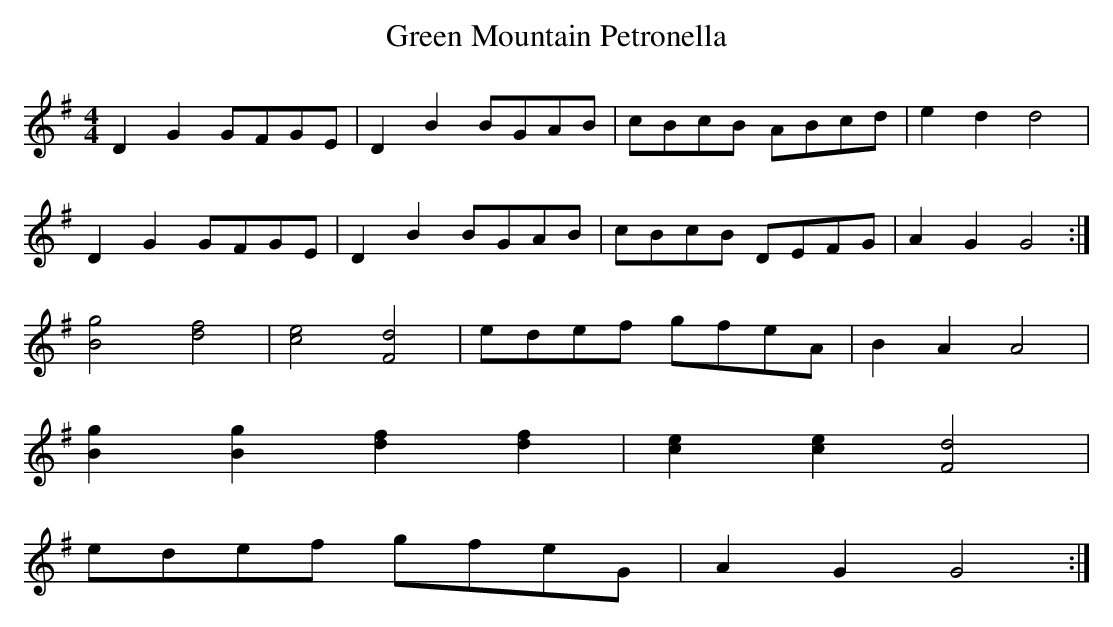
X:1
T:Green Mountain Petronella
M:4/4
L:1/8
K:G
D2 G2 GFGE | D2 B2 BGAB | cBcB ABcd | e2 d2 d4  |
D2 G2 GFGE | D2 B2 BGAB | cBcB DEFG | A2 G2 G4 :|
[g4B4] [f4d4] | [e4c4] [d4F4] | edef gfeA | B2 A2 A4 |
[g2B2][g2B2] [f2d2][f2d2] | [e2c2][e2c2] [d4F4] |
edef gfeG | A2 G2 G4 :|
